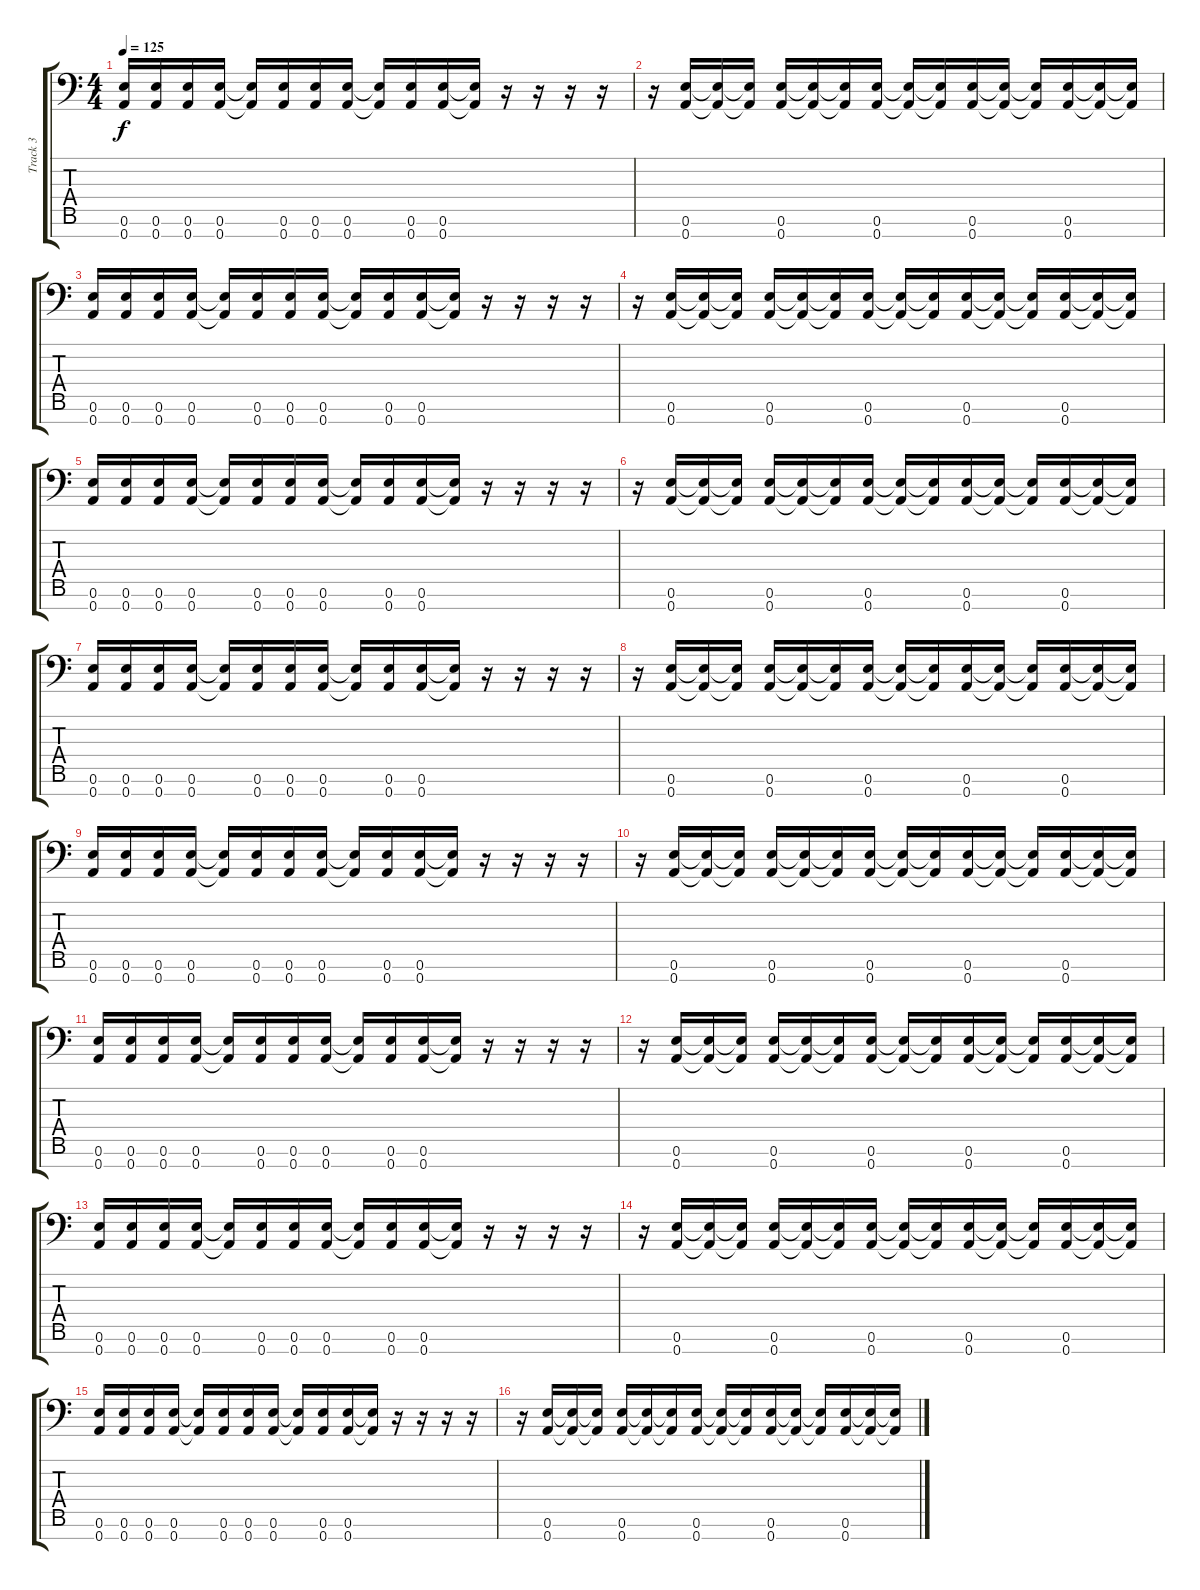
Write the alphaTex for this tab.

\track ("Track 3" "Track 3") {instrument distortionguitar}
\staff {score tabs}
\tuning (E4 B3 G3 D3 A2 E2 A1) {hide}
\ts (4 4)
\tempo 125
\clef f4
\ks c
(0.6 0.7).16{dy f} (0.6 0.7).16 (0.6 0.7).16 (0.6 0.7).16 (0.6{t} 0.7{t}).16 (0.6 0.7).16 (0.6 0.7).16 (0.6 0.7).16 (0.6{t} 0.7{t}).16 (0.6 0.7).16 (0.6 0.7).16 (0.6{t} 0.7{t}).16 r.16 r.16 r.16 r.16 |
r.16 (0.6 0.7).16 (0.6{t} 0.7{t}).16 (0.6{t} 0.7{t}).16 (0.6 0.7).16 (0.6{t} 0.7{t}).16 (0.6{t} 0.7{t}).16 (0.6 0.7).16 (0.6{t} 0.7{t}).16 (0.6{t} 0.7{t}).16 (0.6 0.7).16 (0.6{t} 0.7{t}).16 (0.6{t} 0.7{t}).16 (0.6 0.7).16 (0.6{t} 0.7{t}).16 (0.6{t} 0.7{t}).16 |
(0.6 0.7).16 (0.6 0.7).16 (0.6 0.7).16 (0.6 0.7).16 (0.6{t} 0.7{t}).16 (0.6 0.7).16 (0.6 0.7).16 (0.6 0.7).16 (0.6{t} 0.7{t}).16 (0.6 0.7).16 (0.6 0.7).16 (0.6{t} 0.7{t}).16 r.16 r.16 r.16 r.16 |
r.16 (0.6 0.7).16 (0.6{t} 0.7{t}).16 (0.6{t} 0.7{t}).16 (0.6 0.7).16 (0.6{t} 0.7{t}).16 (0.6{t} 0.7{t}).16 (0.6 0.7).16 (0.6{t} 0.7{t}).16 (0.6{t} 0.7{t}).16 (0.6 0.7).16 (0.6{t} 0.7{t}).16 (0.6{t} 0.7{t}).16 (0.6 0.7).16 (0.6{t} 0.7{t}).16 (0.6{t} 0.7{t}).16 |
(0.6 0.7).16 (0.6 0.7).16 (0.6 0.7).16 (0.6 0.7).16 (0.6{t} 0.7{t}).16 (0.6 0.7).16 (0.6 0.7).16 (0.6 0.7).16 (0.6{t} 0.7{t}).16 (0.6 0.7).16 (0.6 0.7).16 (0.6{t} 0.7{t}).16 r.16 r.16 r.16 r.16 |
r.16 (0.6 0.7).16 (0.6{t} 0.7{t}).16 (0.6{t} 0.7{t}).16 (0.6 0.7).16 (0.6{t} 0.7{t}).16 (0.6{t} 0.7{t}).16 (0.6 0.7).16 (0.6{t} 0.7{t}).16 (0.6{t} 0.7{t}).16 (0.6 0.7).16 (0.6{t} 0.7{t}).16 (0.6{t} 0.7{t}).16 (0.6 0.7).16 (0.6{t} 0.7{t}).16 (0.6{t} 0.7{t}).16 |
(0.6 0.7).16 (0.6 0.7).16 (0.6 0.7).16 (0.6 0.7).16 (0.6{t} 0.7{t}).16 (0.6 0.7).16 (0.6 0.7).16 (0.6 0.7).16 (0.6{t} 0.7{t}).16 (0.6 0.7).16 (0.6 0.7).16 (0.6{t} 0.7{t}).16 r.16 r.16 r.16 r.16 |
r.16 (0.6 0.7).16 (0.6{t} 0.7{t}).16 (0.6{t} 0.7{t}).16 (0.6 0.7).16 (0.6{t} 0.7{t}).16 (0.6{t} 0.7{t}).16 (0.6 0.7).16 (0.6{t} 0.7{t}).16 (0.6{t} 0.7{t}).16 (0.6 0.7).16 (0.6{t} 0.7{t}).16 (0.6{t} 0.7{t}).16 (0.6 0.7).16 (0.6{t} 0.7{t}).16 (0.6{t} 0.7{t}).16 |
(0.6 0.7).16 (0.6 0.7).16 (0.6 0.7).16 (0.6 0.7).16 (0.6{t} 0.7{t}).16 (0.6 0.7).16 (0.6 0.7).16 (0.6 0.7).16 (0.6{t} 0.7{t}).16 (0.6 0.7).16 (0.6 0.7).16 (0.6{t} 0.7{t}).16 r.16 r.16 r.16 r.16 |
r.16 (0.6 0.7).16 (0.6{t} 0.7{t}).16 (0.6{t} 0.7{t}).16 (0.6 0.7).16 (0.6{t} 0.7{t}).16 (0.6{t} 0.7{t}).16 (0.6 0.7).16 (0.6{t} 0.7{t}).16 (0.6{t} 0.7{t}).16 (0.6 0.7).16 (0.6{t} 0.7{t}).16 (0.6{t} 0.7{t}).16 (0.6 0.7).16 (0.6{t} 0.7{t}).16 (0.6{t} 0.7{t}).16 |
(0.6 0.7).16 (0.6 0.7).16 (0.6 0.7).16 (0.6 0.7).16 (0.6{t} 0.7{t}).16 (0.6 0.7).16 (0.6 0.7).16 (0.6 0.7).16 (0.6{t} 0.7{t}).16 (0.6 0.7).16 (0.6 0.7).16 (0.6{t} 0.7{t}).16 r.16 r.16 r.16 r.16 |
r.16 (0.6 0.7).16 (0.6{t} 0.7{t}).16 (0.6{t} 0.7{t}).16 (0.6 0.7).16 (0.6{t} 0.7{t}).16 (0.6{t} 0.7{t}).16 (0.6 0.7).16 (0.6{t} 0.7{t}).16 (0.6{t} 0.7{t}).16 (0.6 0.7).16 (0.6{t} 0.7{t}).16 (0.6{t} 0.7{t}).16 (0.6 0.7).16 (0.6{t} 0.7{t}).16 (0.6{t} 0.7{t}).16 |
(0.6 0.7).16 (0.6 0.7).16 (0.6 0.7).16 (0.6 0.7).16 (0.6{t} 0.7{t}).16 (0.6 0.7).16 (0.6 0.7).16 (0.6 0.7).16 (0.6{t} 0.7{t}).16 (0.6 0.7).16 (0.6 0.7).16 (0.6{t} 0.7{t}).16 r.16 r.16 r.16 r.16 |
r.16 (0.6 0.7).16 (0.6{t} 0.7{t}).16 (0.6{t} 0.7{t}).16 (0.6 0.7).16 (0.6{t} 0.7{t}).16 (0.6{t} 0.7{t}).16 (0.6 0.7).16 (0.6{t} 0.7{t}).16 (0.6{t} 0.7{t}).16 (0.6 0.7).16 (0.6{t} 0.7{t}).16 (0.6{t} 0.7{t}).16 (0.6 0.7).16 (0.6{t} 0.7{t}).16 (0.6{t} 0.7{t}).16 |
(0.6 0.7).16 (0.6 0.7).16 (0.6 0.7).16 (0.6 0.7).16 (0.6{t} 0.7{t}).16 (0.6 0.7).16 (0.6 0.7).16 (0.6 0.7).16 (0.6{t} 0.7{t}).16 (0.6 0.7).16 (0.6 0.7).16 (0.6{t} 0.7{t}).16 r.16 r.16 r.16 r.16 |
r.16 (0.6 0.7).16 (0.6{t} 0.7{t}).16 (0.6{t} 0.7{t}).16 (0.6 0.7).16 (0.6{t} 0.7{t}).16 (0.6{t} 0.7{t}).16 (0.6 0.7).16 (0.6{t} 0.7{t}).16 (0.6{t} 0.7{t}).16 (0.6 0.7).16 (0.6{t} 0.7{t}).16 (0.6{t} 0.7{t}).16 (0.6 0.7).16 (0.6{t} 0.7{t}).16 (0.6{t} 0.7{t}).16
